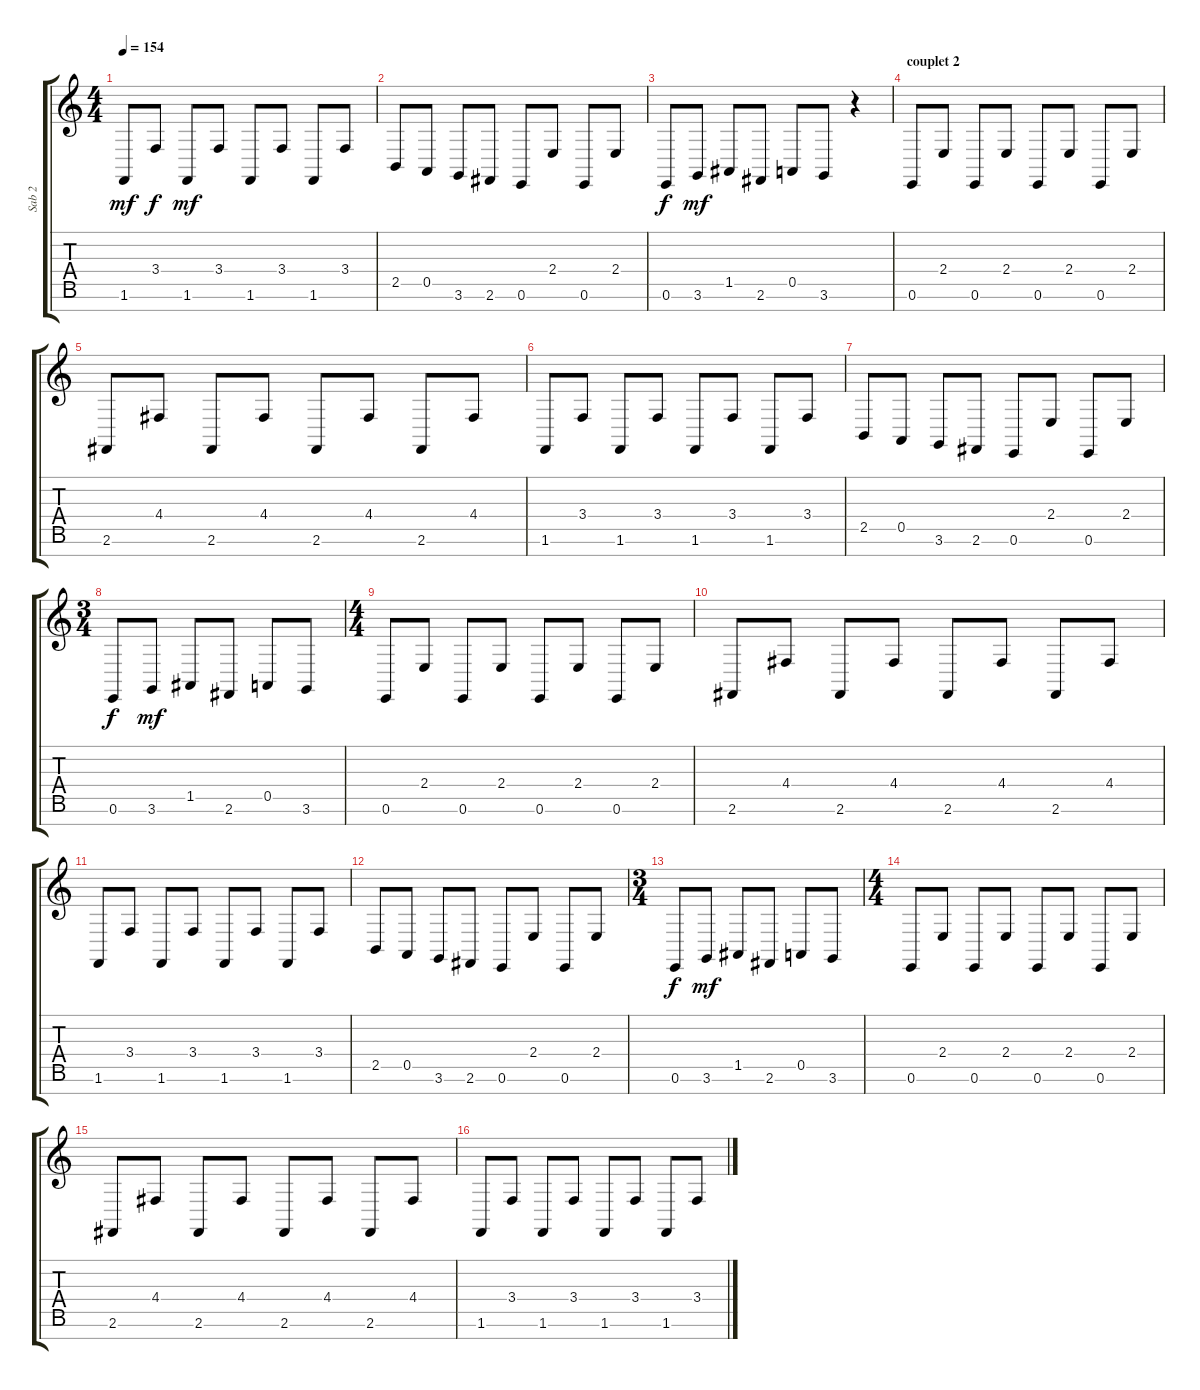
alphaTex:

\track ("Sab 2" "Sab 2") {instrument stringensemble1}
\staff {score tabs}
\tuning (E4 B3 G3 D3 A2 E2 B1) {hide}
\ts (4 4)
\tempo 154
\clef g2
\ks c
1.6.8{dy mf} 3.4.8{dy f} 1.6.8{dy mf} 3.4.8 1.6.8 3.4.8 1.6.8 3.4.8 |
2.5.8 0.5.8 3.6.8 2.6.8 0.6.8 2.4.8 0.6.8 2.4.8 |
0.6.8{dy f} 3.6.8{dy mf} 1.5.8 2.6.8 0.5.8 3.6.8 r.4 |
\section ("" "couplet 2")
0.6.8 2.4.8 0.6.8 2.4.8 0.6.8 2.4.8 0.6.8 2.4.8 |
2.6.8 4.4.8 2.6.8 4.4.8 2.6.8 4.4.8 2.6.8 4.4.8 |
1.6.8 3.4.8 1.6.8 3.4.8 1.6.8 3.4.8 1.6.8 3.4.8 |
2.5.8 0.5.8 3.6.8 2.6.8 0.6.8 2.4.8 0.6.8 2.4.8 |
\ts (3 4)
0.6.8{dy f} 3.6.8{dy mf} 1.5.8 2.6.8 0.5.8 3.6.8 |
\ts (4 4)
0.6.8 2.4.8 0.6.8 2.4.8 0.6.8 2.4.8 0.6.8 2.4.8 |
2.6.8 4.4.8 2.6.8 4.4.8 2.6.8 4.4.8 2.6.8 4.4.8 |
1.6.8 3.4.8 1.6.8 3.4.8 1.6.8 3.4.8 1.6.8 3.4.8 |
2.5.8 0.5.8 3.6.8 2.6.8 0.6.8 2.4.8 0.6.8 2.4.8 |
\ts (3 4)
0.6.8{dy f} 3.6.8{dy mf} 1.5.8 2.6.8 0.5.8 3.6.8 |
\ts (4 4)
0.6.8 2.4.8 0.6.8 2.4.8 0.6.8 2.4.8 0.6.8 2.4.8 |
2.6.8 4.4.8 2.6.8 4.4.8 2.6.8 4.4.8 2.6.8 4.4.8 |
1.6.8 3.4.8 1.6.8 3.4.8 1.6.8 3.4.8 1.6.8 3.4.8
